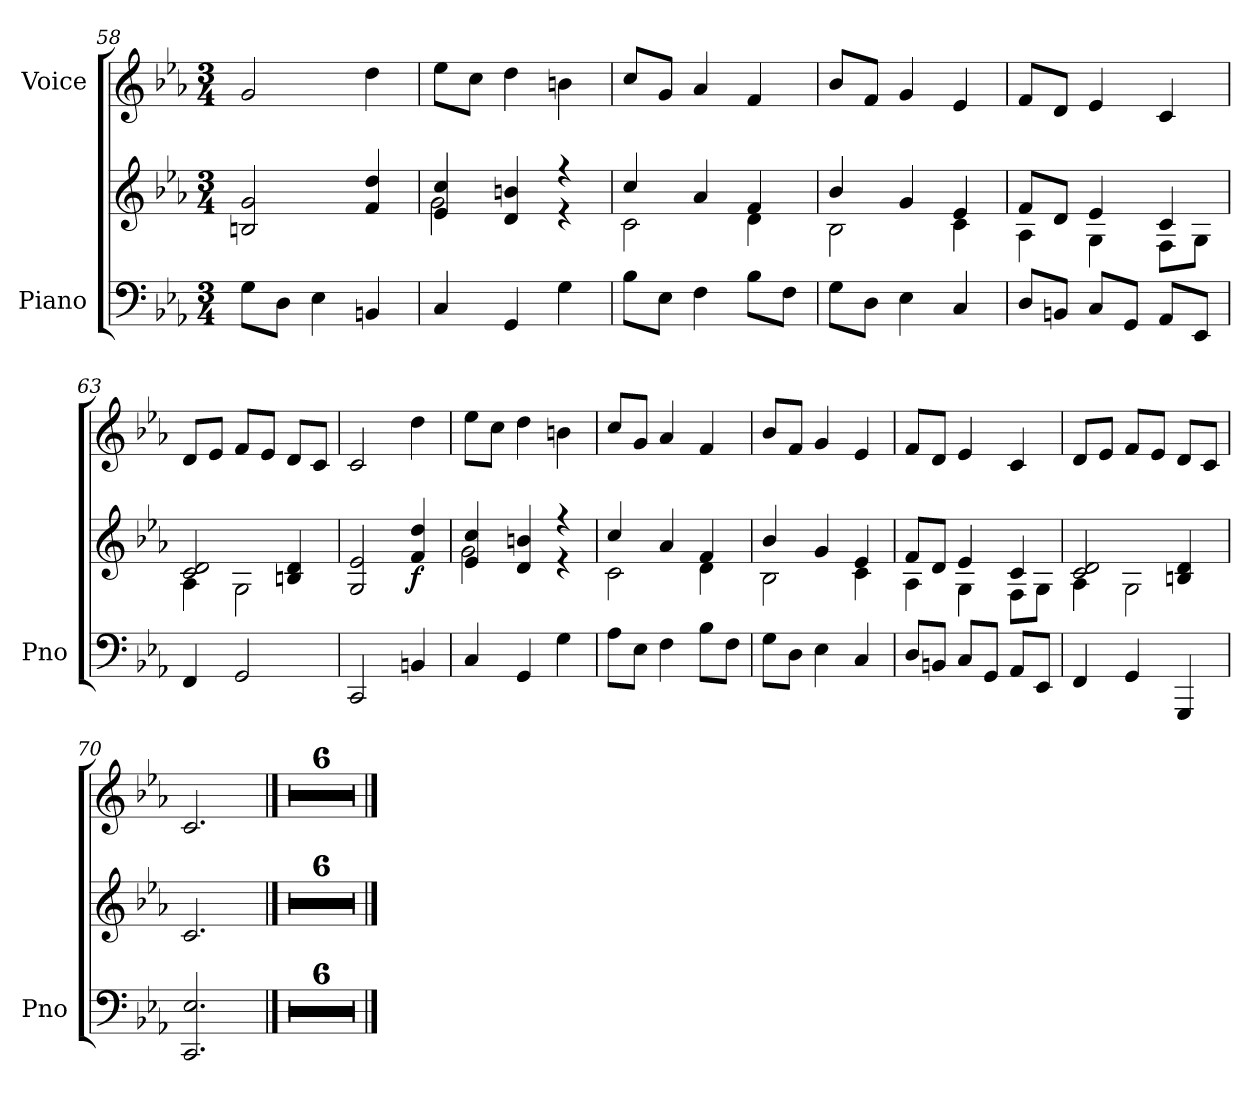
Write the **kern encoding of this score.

**kern	**kern	**dynam	**kern
*part2	*part2	*part2	*part1
*staff3	*staff2	*staff2/3	*staff1
*I"Piano	*	*	*I"Voice
*I'Pno	*	*	*
*clefF4	*clefG2	*	*clefG2
*k[b-e-a-]	*k[b-e-a-]	*	*k[b-e-a-]
*M3/4	*M3/4	*	*M3/4
=58	=58	=58	=58
8G\L	2Bn/ 2g/	.	2g/
8D\J	.	.	.
4E-\	.	.	.
4BBn/	4f/ 4dd/	.	4dd\
=59	=59	=59	=59
*	*^	*	*
4C/	4e-/ 4cc/	2g\	.	8ee-\L
.	.	.	.	8cc\J
4GG/	4d/ 4bn/	.	.	4dd\
4G\	4re	4rff	.	4bn\
=60	=60	=60	=60	=60
8B-\L	4cc/	2c\	.	8cc/L
8E-\J	.	.	.	8g/J
4F\	4a-/	.	.	4a-/
8B-\L	4f/	4d\	.	4f/
8F\J	.	.	.	.
=61	=61	=61	=61	=61
8G\L	4b-/	2B-\	.	8b-/L
8D\J	.	.	.	8f/J
4E-\	4g/	.	.	4g/
4C/	4e-/	4c\	.	4e-/
=62	=62	=62	=62	=62
8D/L	8f/L	4A-\	.	8f/L
8BBn/J	8d/J	.	.	8d/J
8C/L	4e-/	4G\	.	4e-/
8GG/J	.	.	.	.
8AA-/L	4c/	8F\L	.	4c/
8EE-/J	.	8G\J	.	.
=63	=63	=63	=63	=63
4FF/	2c/ 2d/	4A-\	.	8d/L
.	.	.	.	8e-/J
2GG/	.	2G\	.	8f/L
.	.	.	.	8e-/J
.	4Bn/ 4d/	.	.	8d/L
.	.	.	.	8c/J
*	*v	*v	*	*
=64	=64	=64	=64
2CC/	2G/ 2e-/	.	2c/
!	!	!LO:DY:b	!
4BBn/	4f/ 4dd/	f	4dd\
!!LO:PB:g=z
=65	=65	=65	=65
*	*^	*	*
4C/	4e-/ 4cc/	2g\	.	8ee-\L
.	.	.	.	8cc\J
4GG/	4d/ 4bn/	.	.	4dd\
4G\	4re	4rff	.	4bn\
=66	=66	=66	=66	=66
8A-\L	4cc/	2c\	.	8cc/L
8E-\J	.	.	.	8g/J
4F\	4a-/	.	.	4a-/
8B-\L	4f/	4d\	.	4f/
8F\J	.	.	.	.
=67	=67	=67	=67	=67
8G\L	4b-/	2B-\	.	8b-/L
8D\J	.	.	.	8f/J
4E-\	4g/	.	.	4g/
4C/	4e-/	4c\	.	4e-/
=68	=68	=68	=68	=68
8D/L	8f/L	4A-\	.	8f/L
8BBn/J	8d/J	.	.	8d/J
8C/L	4e-/	4G\	.	4e-/
8GG/J	.	.	.	.
8AA-/L	4c/	8F\L	.	4c/
8EE-/J	.	8G\J	.	.
=69	=69	=69	=69	=69
4FF/	2c/ 2d/	4A-\	.	8d/L
.	.	.	.	8e-/J
4GG/	.	2G\	.	8f/L
.	.	.	.	8e-/J
4GGG/	4Bn/ 4d/	.	.	8d/L
.	.	.	.	8c/J
*	*v	*v	*	*
=70	=70	=70	=70
2.CC/ 2.E-/	2.c/	.	2.c/
==71	==71	==71	==71
2.r	2.r	.	2.r
=72	=72	=72	=72
2.r	2.r	.	2.r
=73	=73	=73	=73
2.r	2.r	.	2.r
=74	=74	=74	=74
2.r	2.r	.	2.r
!!LO:LB:g=z
=75	=75	=75	=75
2.r	2.r	.	2.r
=76	=76	=76	=76
2.r	2.r	.	2.r
==	==	==	==
*-	*-	*-	*-
